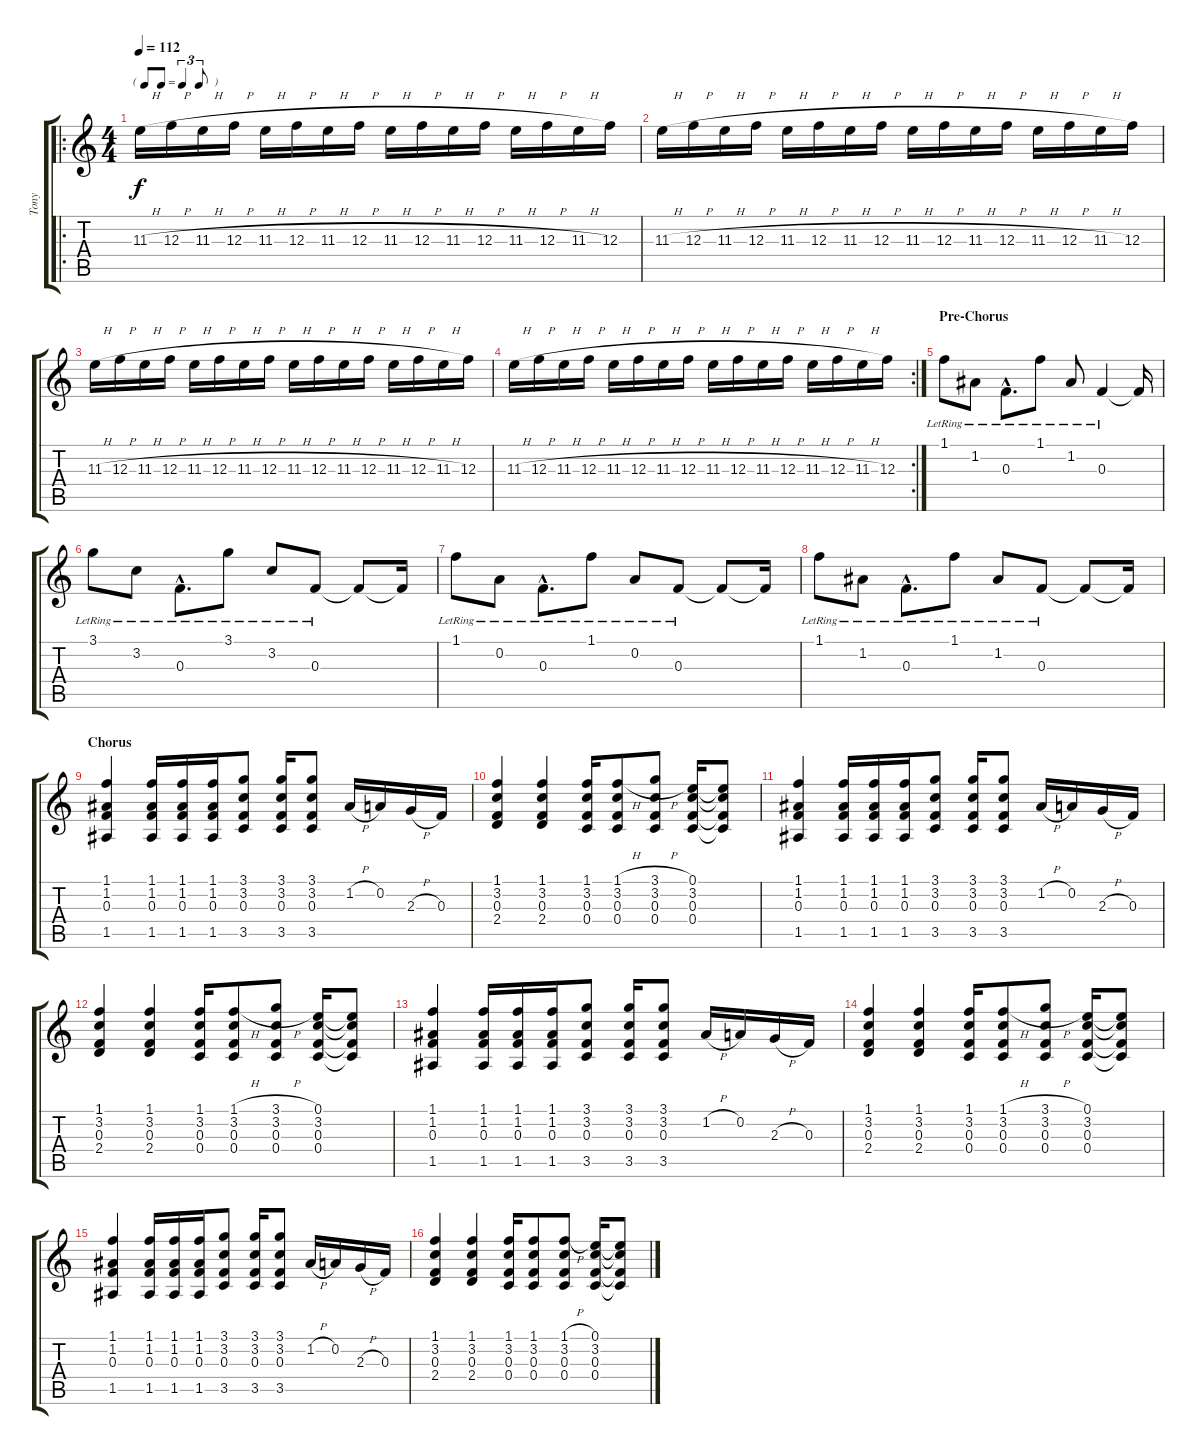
\track ("Tony" "Tony") {instrument distortionguitar}
\staff {score tabs}
\tuning (E4 A3 F3 C3 A2 F2) {hide}
\ro
\ts (4 4)
\tf triplet8th
\tempo 112
\clef g2
\ks c
11.3{h}.16{dy f instrument distortionguitar} 12.3{h}.16 11.3{h}.16 12.3{h}.16 11.3{h}.16 12.3{h}.16 11.3{h}.16 12.3{h}.16 11.3{h}.16 12.3{h}.16 11.3{h}.16 12.3{h}.16 11.3{h}.16 12.3{h}.16 11.3{h}.16 12.3.16 |
11.3{h}.16 12.3{h}.16 11.3{h}.16 12.3{h}.16 11.3{h}.16 12.3{h}.16 11.3{h}.16 12.3{h}.16 11.3{h}.16 12.3{h}.16 11.3{h}.16 12.3{h}.16 11.3{h}.16 12.3{h}.16 11.3{h}.16 12.3.16 |
11.3{h}.16 12.3{h}.16 11.3{h}.16 12.3{h}.16 11.3{h}.16 12.3{h}.16 11.3{h}.16 12.3{h}.16 11.3{h}.16 12.3{h}.16 11.3{h}.16 12.3{h}.16 11.3{h}.16 12.3{h}.16 11.3{h}.16 12.3.16 |
\rc 2
11.3{h}.16 12.3{h}.16 11.3{h}.16 12.3{h}.16 11.3{h}.16 12.3{h}.16 11.3{h}.16 12.3{h}.16 11.3{h}.16 12.3{h}.16 11.3{h}.16 12.3{h}.16 11.3{h}.16 12.3{h}.16 11.3{h}.16 12.3.16 |
\section ("" "Pre-Chorus")
1.1{lr}.8{volume 16 instrument electricguitarjazz} 1.2{lr}.8 0.3{hac lr}.8{d} 1.1{lr}.8 1.2{lr}.8 0.3{lr}.4 0.3{t}.16 |
3.1{lr}.8 3.2{lr}.8 0.3{hac lr}.8{d} 3.1{lr}.8 3.2{lr}.8 0.3{lr}.8 0.3{t}.8 0.3{t}.16 |
1.1{lr}.8 0.2{lr}.8 0.3{hac lr}.8{d} 1.1{lr}.8 0.2{lr}.8 0.3{lr}.8 0.3{t}.8 0.3{t}.16 |
1.1{lr}.8 1.2{lr}.8 0.3{hac lr}.8{d} 1.1{lr}.8 1.2{lr}.8 0.3{lr}.8 0.3{t}.8 0.3{t}.16 |
\section ("" "Chorus")
(1.1 1.2 0.3 1.5).4{volume 13 instrument distortionguitar} (1.1 1.2 0.3 1.5).16 (1.1 1.2 0.3 1.5).16 (1.1 1.2 0.3 1.5).16 (3.1 3.2 0.3 3.5).8 (3.1 3.2 0.3 3.5).16 (3.1 3.2 0.3 3.5).8 1.2{h}.16 0.2.16 2.3{h}.16 0.3.16 |
(1.1 3.2 0.3 2.4).4 (1.1 3.2 0.3 2.4).4 (1.1 3.2 0.3 0.4).16 (1.1{h} 3.2 0.3 0.4).8 (3.1{h} 3.2 0.3 0.4).8 (0.1 3.2 0.3 0.4).16 (0.1{t} 3.2{t} 0.3{t} 0.4{t}).8 |
(1.1 1.2 0.3 1.5).4{volume 13 instrument distortionguitar} (1.1 1.2 0.3 1.5).16 (1.1 1.2 0.3 1.5).16 (1.1 1.2 0.3 1.5).16 (3.1 3.2 0.3 3.5).8 (3.1 3.2 0.3 3.5).16 (3.1 3.2 0.3 3.5).8 1.2{h}.16 0.2.16 2.3{h}.16 0.3.16 |
(1.1 3.2 0.3 2.4).4 (1.1 3.2 0.3 2.4).4 (1.1 3.2 0.3 0.4).16 (1.1{h} 3.2 0.3 0.4).8 (3.1{h} 3.2 0.3 0.4).8 (0.1 3.2 0.3 0.4).16 (0.1{t} 3.2{t} 0.3{t} 0.4{t}).8 |
(1.1 1.2 0.3 1.5).4{volume 13 instrument distortionguitar} (1.1 1.2 0.3 1.5).16 (1.1 1.2 0.3 1.5).16 (1.1 1.2 0.3 1.5).16 (3.1 3.2 0.3 3.5).8 (3.1 3.2 0.3 3.5).16 (3.1 3.2 0.3 3.5).8 1.2{h}.16 0.2.16 2.3{h}.16 0.3.16 |
(1.1 3.2 0.3 2.4).4 (1.1 3.2 0.3 2.4).4 (1.1 3.2 0.3 0.4).16 (1.1{h} 3.2 0.3 0.4).8 (3.1{h} 3.2 0.3 0.4).8 (0.1 3.2 0.3 0.4).16 (0.1{t} 3.2{t} 0.3{t} 0.4{t}).8 |
(1.1 1.2 0.3 1.5).4{volume 13 instrument distortionguitar} (1.1 1.2 0.3 1.5).16 (1.1 1.2 0.3 1.5).16 (1.1 1.2 0.3 1.5).16 (3.1 3.2 0.3 3.5).8 (3.1 3.2 0.3 3.5).16 (3.1 3.2 0.3 3.5).8 1.2{h}.16 0.2.16 2.3{h}.16 0.3.16 |
(1.1 3.2 0.3 2.4).4 (1.1 3.2 0.3 2.4).4 (1.1 3.2 0.3 0.4).16 (1.1 3.2 0.3 0.4).8 (1.1{h} 3.2 0.3 0.4).8 (0.1 3.2 0.3 0.4).16 (0.1{t} 3.2{t} 0.3{t} 0.4{t}).8
